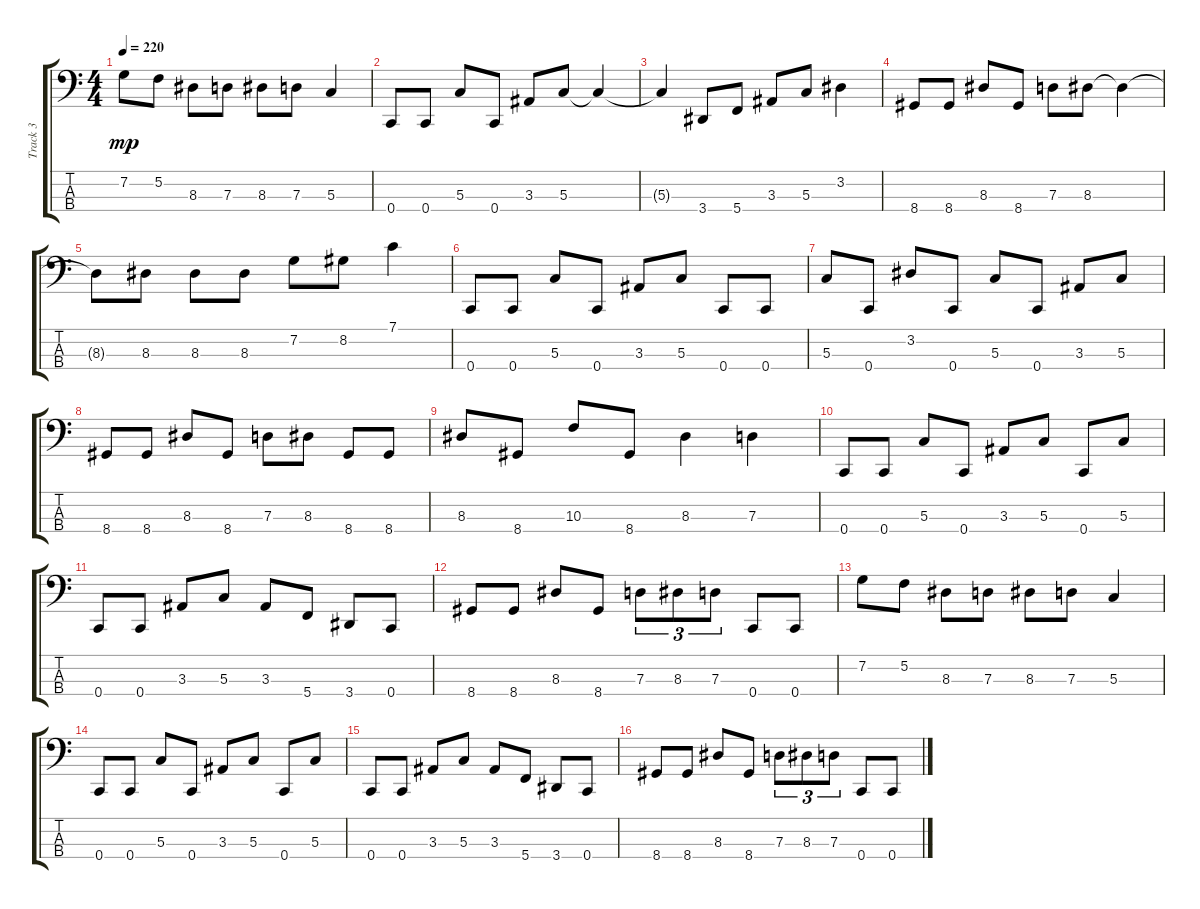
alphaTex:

\track ("Track 3" "Track 3") {instrument electricbassfinger}
\staff {score tabs}
\tuning (F2 C2 G1 C1) {hide}
\ts (4 4)
\tempo 220
\clef f4
\ks c
7.2.8{dy mp} 5.2.8 8.3.8 7.3.8 8.3.8 7.3.8 5.3.4 |
0.4.8 0.4.8 5.3.8 0.4.8 3.3.8 5.3.8 5.3{t}.4 |
5.3{t}.4 3.4.8 5.4.8 3.3.8 5.3.8 3.2.4 |
8.4.8 8.4.8 8.3.8 8.4.8 7.3.8 8.3.8 8.3{t}.4 |
8.3{t}.8 8.3.8 8.3.8 8.3.8 7.2.8 8.2.8 7.1.4 |
0.4.8 0.4.8 5.3.8 0.4.8 3.3.8 5.3.8 0.4.8 0.4.8 |
5.3.8 0.4.8 3.2.8 0.4.8 5.3.8 0.4.8 3.3.8 5.3.8 |
8.4.8 8.4.8 8.3.8 8.4.8 7.3.8 8.3.8 8.4.8 8.4.8 |
8.3.8 8.4.8 10.3.8 8.4.8 8.3.4 7.3.4 |
0.4.8 0.4.8 5.3.8 0.4.8 3.3.8 5.3.8 0.4.8 5.3.8 |
0.4.8 0.4.8 3.3.8 5.3.8 3.3.8 5.4.8 3.4.8 0.4.8 |
8.4.8 8.4.8 8.3.8 8.4.8 7.3.8{tu (3 2)} 8.3.8{tu (3 2)} 7.3.8{tu (3 2)} 0.4.8 0.4.8 |
7.2.8 5.2.8 8.3.8 7.3.8 8.3.8 7.3.8 5.3.4 |
0.4.8 0.4.8 5.3.8 0.4.8 3.3.8 5.3.8 0.4.8 5.3.8 |
0.4.8 0.4.8 3.3.8 5.3.8 3.3.8 5.4.8 3.4.8 0.4.8 |
8.4.8 8.4.8 8.3.8 8.4.8 7.3.8{tu (3 2)} 8.3.8{tu (3 2)} 7.3.8{tu (3 2)} 0.4.8 0.4.8
